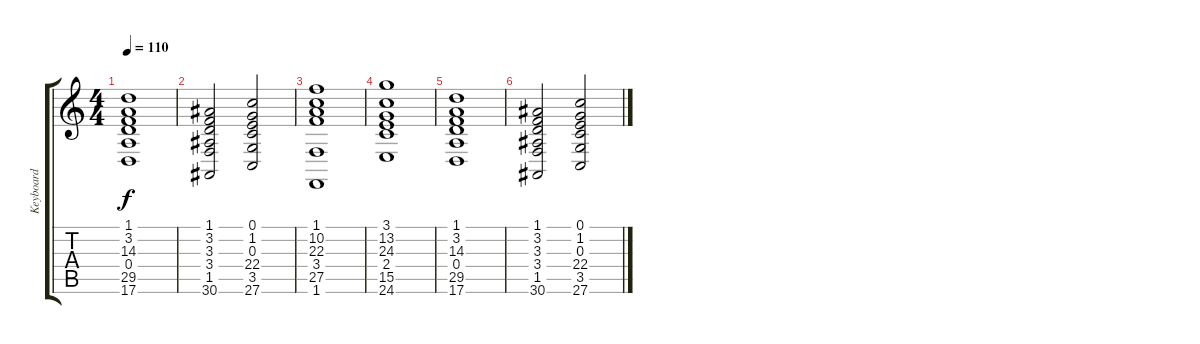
\track ("Keyboard" "Keyboard") {instrument synthstrings2}
\staff {score tabs}
\tuning (E4 B3 G3 D3 A2 E2) {hide}
\ts (4 4)
\tempo 110
\clef g2
\ks c
(1.1 3.2 14.3 0.4 29.5 17.6).1{dy f} |
(1.1 3.2 3.3 3.4 1.5 30.6).2 (0.1 1.2 0.3 22.4 3.5 27.6).2 |
(1.1 10.2 22.3 3.4 27.5 1.6).1{volume 9 instrument stringensemble2} |
(3.1 13.2 24.3 2.4 15.5 24.6).1 |
(1.1 3.2 14.3 0.4 29.5 17.6).1 |
(1.1 3.2 3.3 3.4 1.5 30.6).2 (0.1 1.2 0.3 22.4 3.5 27.6).2
